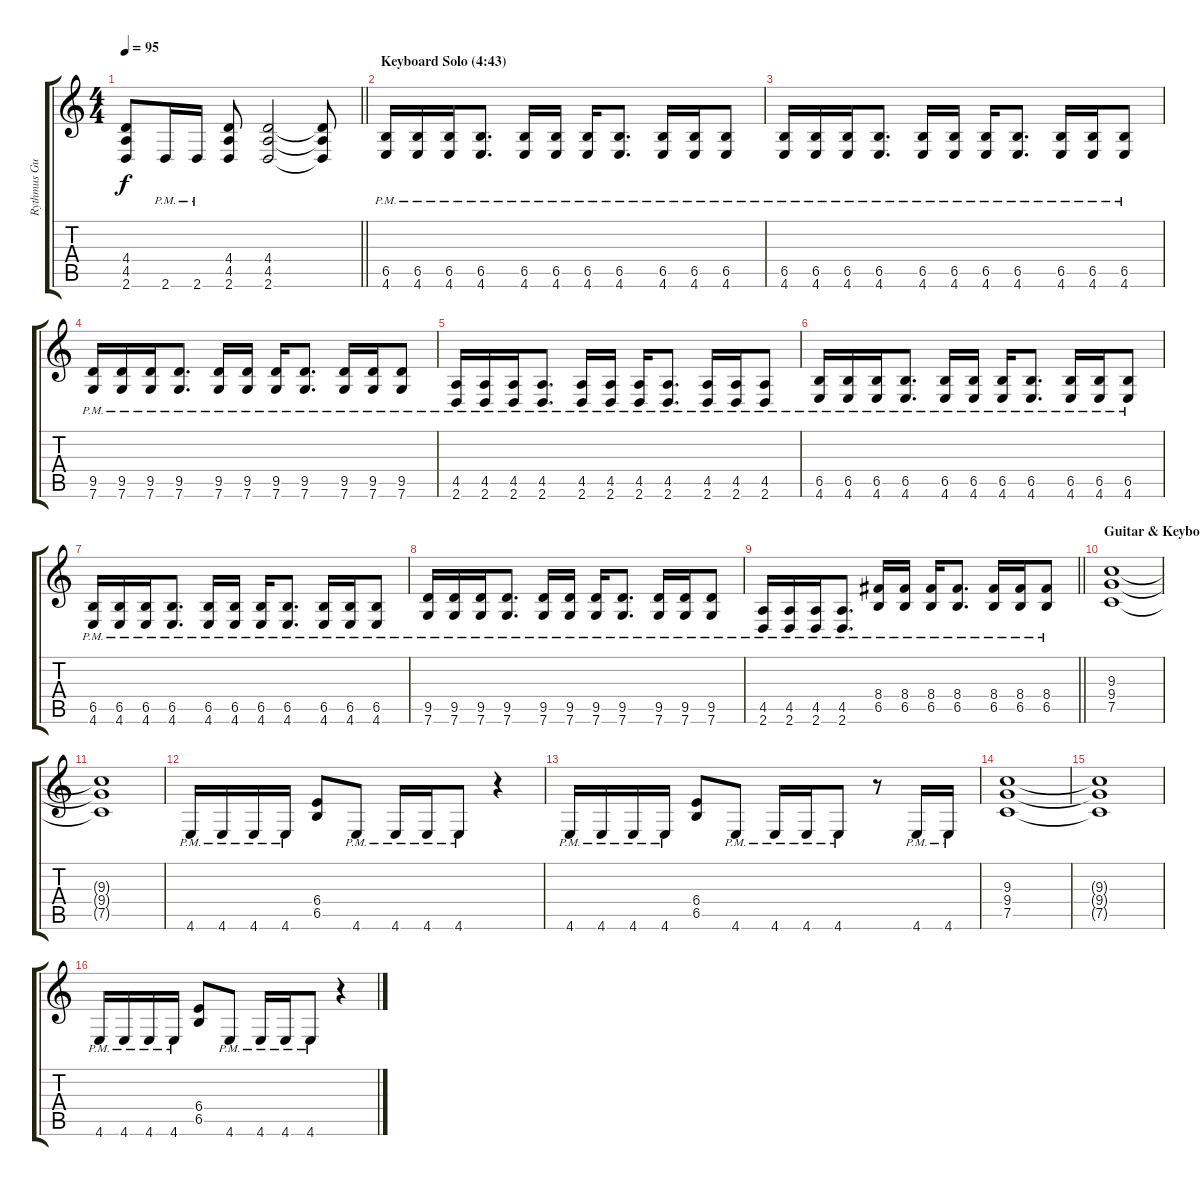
\track ("Rythmus Guitar 2" "Rythmus Gu") {instrument distortionguitar}
\staff {score tabs}
\tuning (C4 G3 Eb3 Bb2 F2 C2) {hide}
\ts (4 4)
\tempo 95
\clef g2
\barLineRight lightlight
\ks c
(4.4 4.5 2.6).8{dy f} 2.6{pm}.16 2.6{pm}.16 (4.4 4.5 2.6).8 (4.4 4.5 2.6).2 (4.4{t} 4.5{t} 2.6{t}).8 |
\section ("" "Keyboard Solo (4:43)")
(6.5{pm} 4.6{pm}).16 (6.5{pm} 4.6{pm}).16 (6.5{pm} 4.6{pm}).16 (6.5{pm} 4.6{pm}).8{d} (6.5{pm} 4.6{pm}).16 (6.5{pm} 4.6{pm}).16 (6.5{pm} 4.6{pm}).16 (6.5{pm} 4.6{pm}).8{d} (6.5{pm} 4.6{pm}).16 (6.5{pm} 4.6{pm}).16 (6.5{pm} 4.6{pm}).8 |
(6.5{pm} 4.6{pm}).16 (6.5{pm} 4.6{pm}).16 (6.5{pm} 4.6{pm}).16 (6.5{pm} 4.6{pm}).8{d} (6.5{pm} 4.6{pm}).16 (6.5{pm} 4.6{pm}).16 (6.5{pm} 4.6{pm}).16 (6.5{pm} 4.6{pm}).8{d} (6.5{pm} 4.6{pm}).16 (6.5{pm} 4.6{pm}).16 (6.5{pm} 4.6{pm}).8 |
(9.5{pm} 7.6{pm}).16 (9.5{pm} 7.6{pm}).16 (9.5{pm} 7.6{pm}).16 (9.5{pm} 7.6{pm}).8{d} (9.5{pm} 7.6{pm}).16 (9.5{pm} 7.6{pm}).16 (9.5{pm} 7.6{pm}).16 (9.5{pm} 7.6{pm}).8{d} (9.5{pm} 7.6{pm}).16 (9.5{pm} 7.6{pm}).16 (9.5{pm} 7.6{pm}).8 |
(4.5{pm} 2.6{pm}).16 (4.5{pm} 2.6{pm}).16 (4.5{pm} 2.6{pm}).16 (4.5{pm} 2.6{pm}).8{d} (4.5{pm} 2.6{pm}).16 (4.5{pm} 2.6{pm}).16 (4.5{pm} 2.6{pm}).16 (4.5{pm} 2.6{pm}).8{d} (4.5{pm} 2.6{pm}).16 (4.5{pm} 2.6{pm}).16 (4.5{pm} 2.6{pm}).8 |
(6.5{pm} 4.6{pm}).16 (6.5{pm} 4.6{pm}).16 (6.5{pm} 4.6{pm}).16 (6.5{pm} 4.6{pm}).8{d} (6.5{pm} 4.6{pm}).16 (6.5{pm} 4.6{pm}).16 (6.5{pm} 4.6{pm}).16 (6.5{pm} 4.6{pm}).8{d} (6.5{pm} 4.6{pm}).16 (6.5{pm} 4.6{pm}).16 (6.5{pm} 4.6{pm}).8 |
(6.5{pm} 4.6{pm}).16 (6.5{pm} 4.6{pm}).16 (6.5{pm} 4.6{pm}).16 (6.5{pm} 4.6{pm}).8{d} (6.5{pm} 4.6{pm}).16 (6.5{pm} 4.6{pm}).16 (6.5{pm} 4.6{pm}).16 (6.5{pm} 4.6{pm}).8{d} (6.5{pm} 4.6{pm}).16 (6.5{pm} 4.6{pm}).16 (6.5{pm} 4.6{pm}).8 |
(9.5{pm} 7.6{pm}).16 (9.5{pm} 7.6{pm}).16 (9.5{pm} 7.6{pm}).16 (9.5{pm} 7.6{pm}).8{d} (9.5{pm} 7.6{pm}).16 (9.5{pm} 7.6{pm}).16 (9.5{pm} 7.6{pm}).16 (9.5{pm} 7.6{pm}).8{d} (9.5{pm} 7.6{pm}).16 (9.5{pm} 7.6{pm}).16 (9.5{pm} 7.6{pm}).8 |
\barLineRight lightlight
(4.5{pm} 2.6{pm}).16 (4.5{pm} 2.6{pm}).16 (4.5{pm} 2.6{pm}).16 (4.5{pm} 2.6{pm}).8{d} (8.4{pm} 6.5{pm}).16 (8.4{pm} 6.5{pm}).16 (8.4{pm} 6.5{pm}).16 (8.4{pm} 6.5{pm}).8{d} (8.4{pm} 6.5{pm}).16 (8.4{pm} 6.5{pm}).16 (8.4{pm} 6.5{pm}).8 |
\section ("" "Guitar & Keyboard Solo (5:03)")
(9.3 9.4 7.5).1 |
(9.3{t} 9.4{t} 7.5{t}).1 |
4.6{pm}.16 4.6{pm}.16 4.6{pm}.16 4.6{pm}.16 (6.4 6.5).8 4.6{pm}.8 4.6{pm}.16 4.6{pm}.16 4.6{pm}.8 r.4 |
4.6{pm}.16 4.6{pm}.16 4.6{pm}.16 4.6{pm}.16 (6.4 6.5).8 4.6{pm}.8 4.6{pm}.16 4.6{pm}.16 4.6{pm}.8 r.8 4.6{pm}.16 4.6{pm}.16 |
(9.3 9.4 7.5).1 |
(9.3{t} 9.4{t} 7.5{t}).1 |
4.6{pm}.16 4.6{pm}.16 4.6{pm}.16 4.6{pm}.16 (6.4 6.5).8 4.6{pm}.8 4.6{pm}.16 4.6{pm}.16 4.6{pm}.8 r.4
